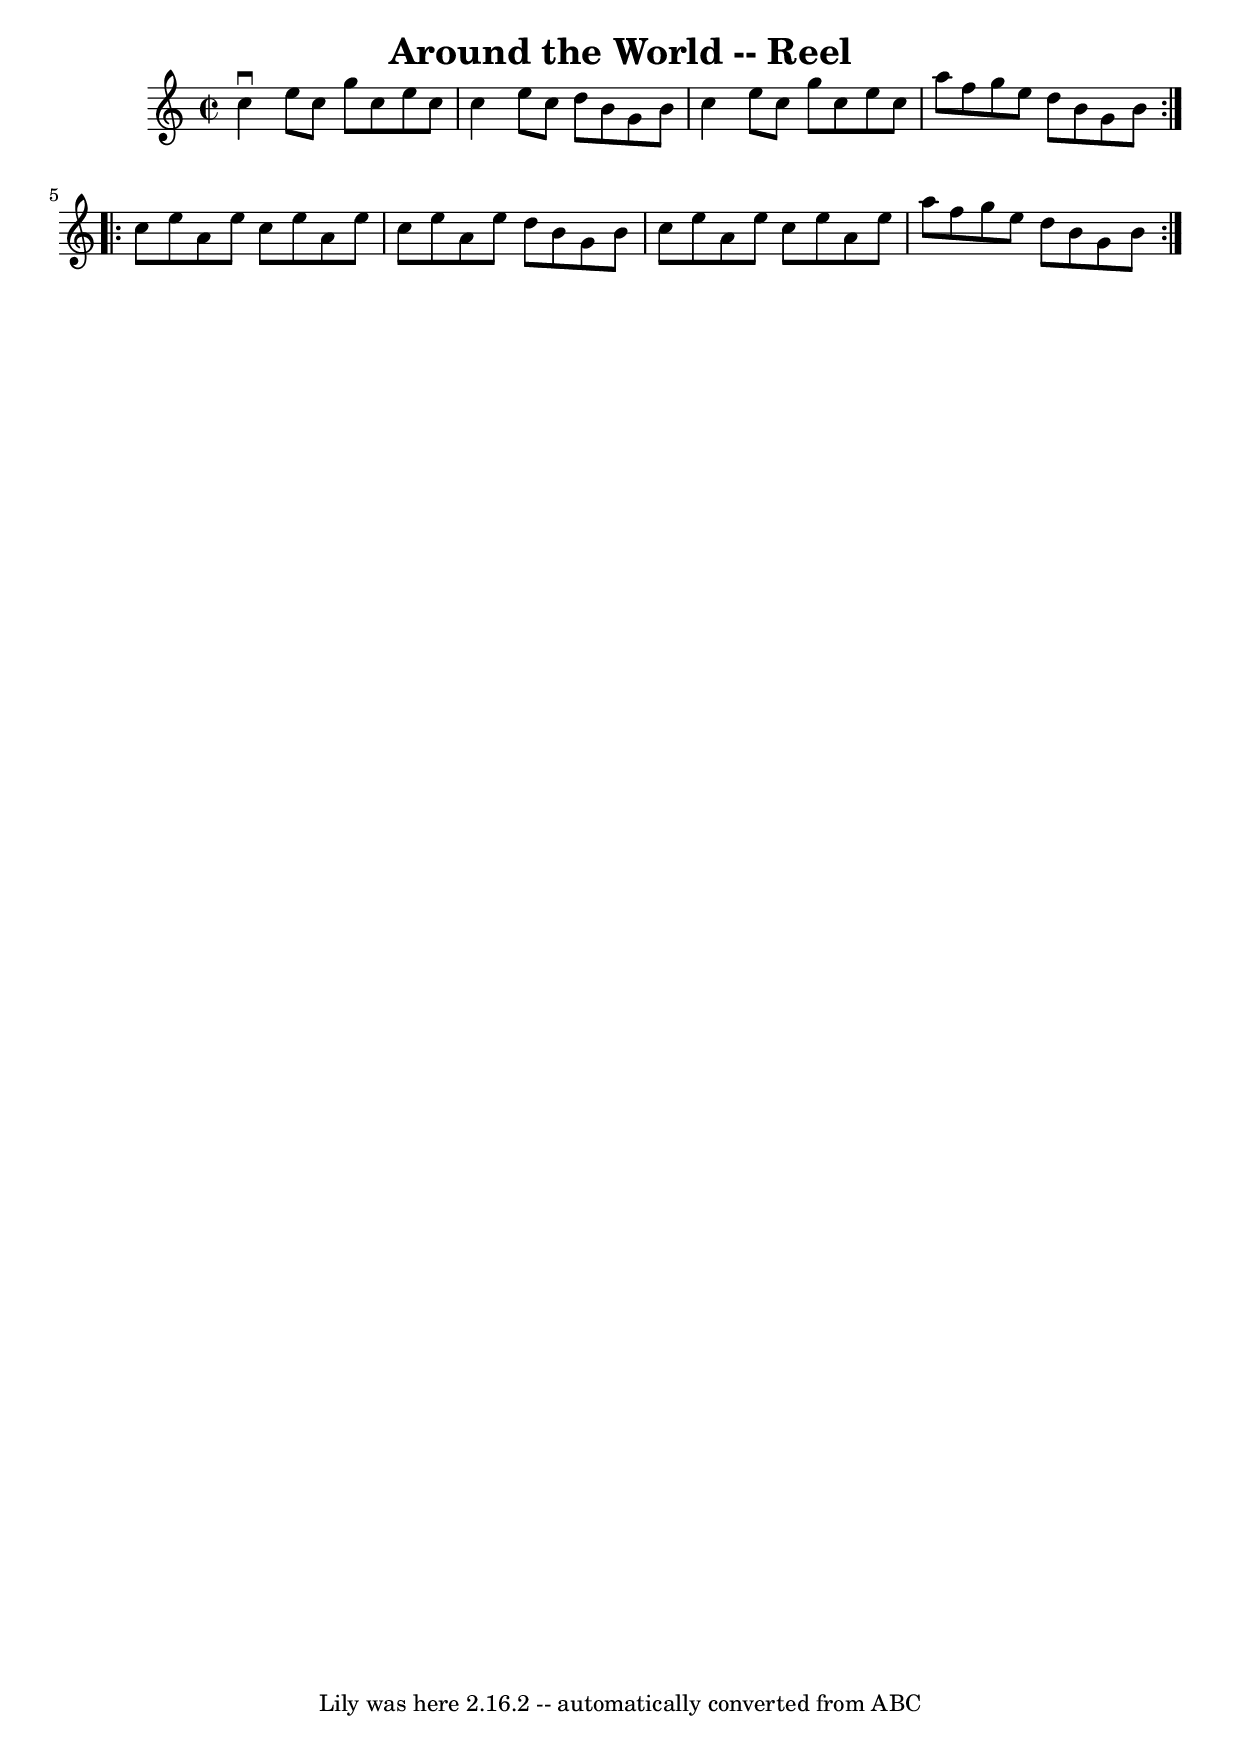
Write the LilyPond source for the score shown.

\version "2.16.2"
\include "Mammoth.ily"
\header {
  %% book = "Ryan's Mammoth Collection"
  crossRefNumber = "1"
  footnotes = "\\\\215"
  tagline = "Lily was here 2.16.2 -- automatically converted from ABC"
  title = "Around the World -- Reel"

}
voicedefault =  {



  \repeat volta 2 {

    \override Staff.TimeSignature #'style = #'C
    \time 2/2 
    \key c \major     c''4^\downbow e''8 c''8 g''8 c''8 e''8 c''8      |
    c''4 e''8 c''8 d''8 b'8 g'8 b'8     |
    c''4 e''8 c''8 g''8 c''8 e''8 c''8    |
    
    a''8 f''8 g''8 e''8 d''8 b'8 g'8 b'8    
  }     

  \repeat volta 2 {
    c''8 e''8 a'8 e''8 c''8 e''8 a'8 e''8     |
    c''8 e''8 a'8 e''8 d''8 b'8 g'8 b'8     |
    c''8 e''8 a'8 e''8 c''8 e''8 a'8 e''8     |
    a''8 f''8 g''8 e''8 d''8 b'8 g'8 b'8    
  }   

}

\score{
  <<

    \context Staff="default"
    {
      \voicedefault 
      
    }

  >>
  \layout {
    
  }
  \midi {
  }

}
